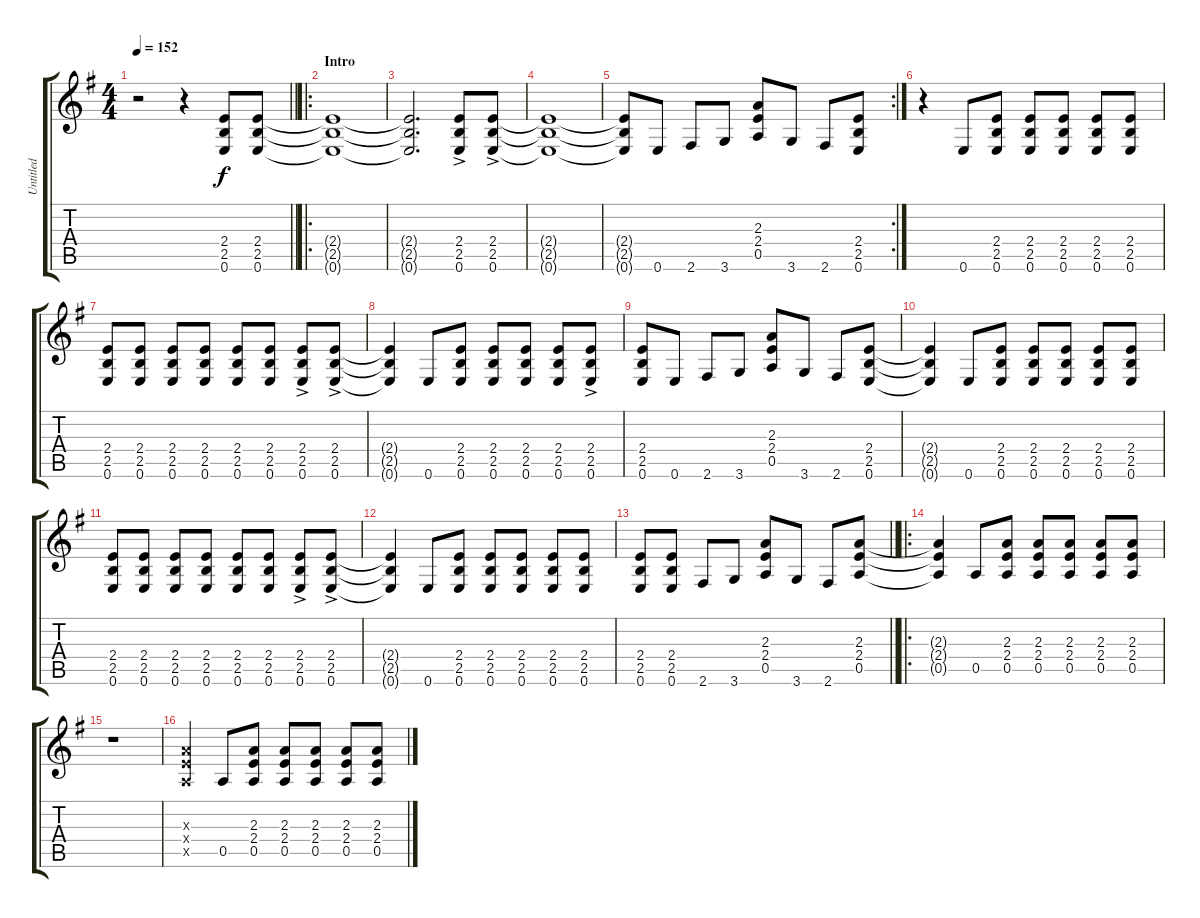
\track ("Untitled" "Untitled") {instrument distortionguitar}
\staff {score tabs}
\tuning (E4 B3 G3 D3 A2 E2) {hide}
\ts (4 4)
\tempo 152
\clef g2
\barLineRight lightlight
\ks g
r.2{dy f instrument distortionguitar} r.4 (2.4 2.5 0.6).8 (2.4 2.5 0.6).8 |
\ro
\section ("" "Intro")
(2.4{t} 2.5{t} 0.6{t}).1 |
(2.4{t} 2.5{t} 0.6{t}).2{d} (2.4{ac} 2.5{ac} 0.6{ac}).8 (2.4{ac} 2.5{ac} 0.6{ac}).8 |
(2.4{t} 2.5{t} 0.6{t}).1 |
\rc 2
(2.4{t} 2.5{t} 0.6{t}).8 0.6.8 2.6.8 3.6.8 (2.3 2.4 0.5).8 3.6.8 2.6.8 (2.4 2.5 0.6).8 |
r.4 0.6.8 (2.4 2.5 0.6).8 (2.4 2.5 0.6).8 (2.4 2.5 0.6).8 (2.4 2.5 0.6).8 (2.4 2.5 0.6).8 |
(2.4 2.5 0.6).8 (2.4 2.5 0.6).8 (2.4 2.5 0.6).8 (2.4 2.5 0.6).8 (2.4 2.5 0.6).8 (2.4 2.5 0.6).8 (2.4{ac} 2.5{ac} 0.6{ac}).8 (2.4{ac} 2.5{ac} 0.6{ac}).8 |
(2.4{t} 2.5{t} 0.6{t}).4 0.6.8 (2.4 2.5 0.6).8 (2.4 2.5 0.6).8 (2.4 2.5 0.6).8 (2.4 2.5 0.6).8 (2.4{ac} 2.5{ac} 0.6{ac}).8 |
(2.4 2.5 0.6).8 0.6.8 2.6.8 3.6.8 (2.3 2.4 0.5).8 3.6.8 2.6.8 (2.4 2.5 0.6).8 |
(2.4{t} 2.5{t} 0.6{t}).4 0.6.8 (2.4 2.5 0.6).8 (2.4 2.5 0.6).8 (2.4 2.5 0.6).8 (2.4 2.5 0.6).8 (2.4 2.5 0.6).8 |
(2.4 2.5 0.6).8 (2.4 2.5 0.6).8 (2.4 2.5 0.6).8 (2.4 2.5 0.6).8 (2.4 2.5 0.6).8 (2.4 2.5 0.6).8 (2.4{ac} 2.5{ac} 0.6{ac}).8 (2.4{ac} 2.5{ac} 0.6{ac}).8 |
(2.4{t} 2.5{t} 0.6{t}).4 0.6.8 (2.4 2.5 0.6).8 (2.4 2.5 0.6).8 (2.4 2.5 0.6).8 (2.4 2.5 0.6).8 (2.4 2.5 0.6).8 |
\barLineRight lightlight
(2.4 2.5 0.6).8 (2.4 2.5 0.6).8 2.6.8 3.6.8 (2.3 2.4 0.5).8 3.6.8 2.6.8 (2.3 2.4 0.5).8 |
\ro
(2.3{t} 2.4{t} 0.5{t}).4 0.5.8 (2.3 2.4 0.5).8 (2.3 2.4 0.5).8 (2.3 2.4 0.5).8 (2.3 2.4 0.5).8 (2.3 2.4 0.5).8 |
r.1 |
(2.3{x} 2.4{x} 0.5{x}).4 0.5.8 (2.3 2.4 0.5).8 (2.3 2.4 0.5).8 (2.3 2.4 0.5).8 (2.3 2.4 0.5).8 (2.3 2.4 0.5).8
